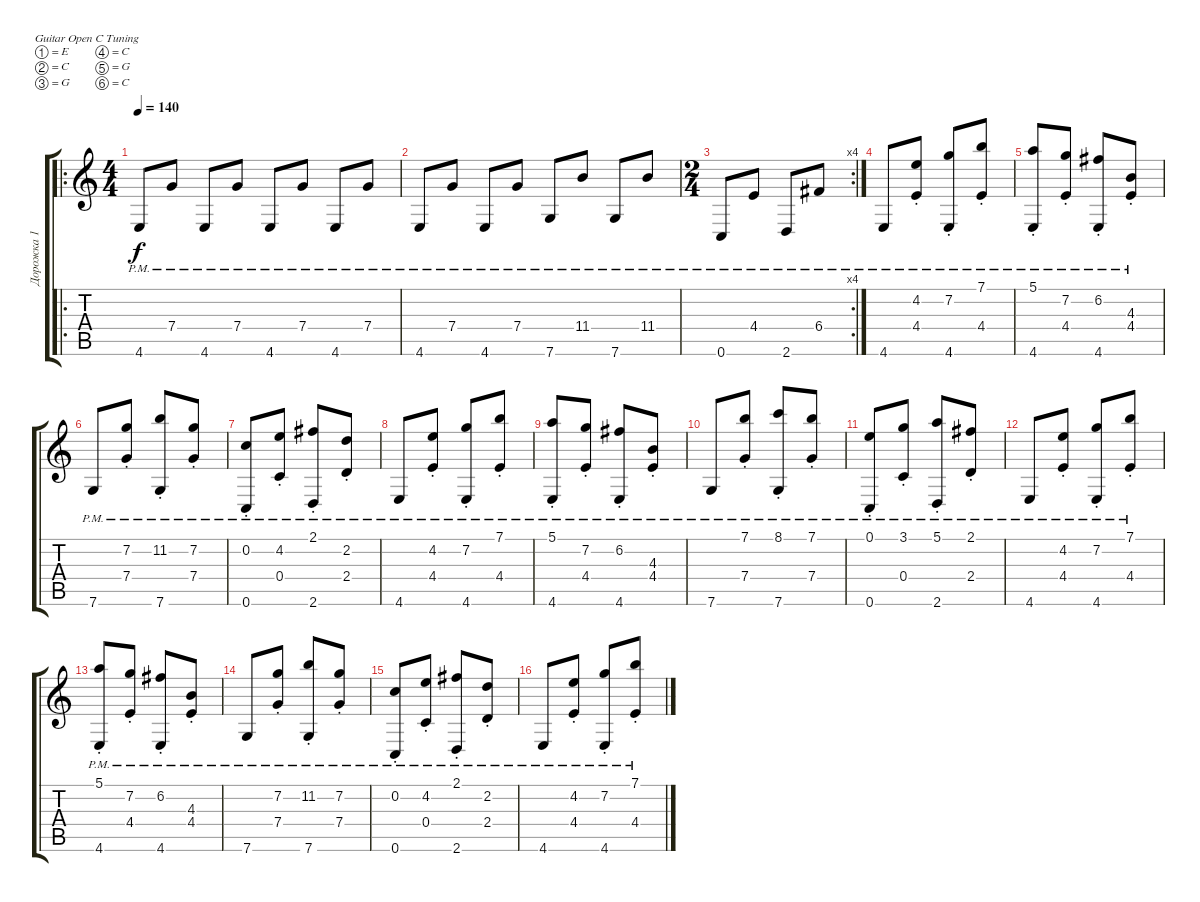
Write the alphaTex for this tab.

\defaultSystemsLayout 4
\bracketExtendMode groupsimilarinstruments
\useSystemSignSeparator
\otherSystemsTrackNameOrientation horizontal
\chordDiagramsInScore
\track ("Дорожка 1" "Дорожка 1") {instrument acousticguitarsteel}
\staff {score tabs}
\tuning (E4 C4 G3 C3 G2 C2)
\ro
\ts (4 4)
\tempo 140
\clef g2
\scale
0.979421
\ks c
4.6{pm}.8{dy f beam Up} 7.4{pm}.8{beam Up} 4.6{pm}.8{beam Up} 7.4{pm}.8{beam Up} 4.6{pm}.8{beam Up} 7.4{pm}.8{beam Up} 4.6{pm}.8{beam Up} 7.4{pm}.8{beam Up} |
\scale
1.03037 4.6{pm}.8{beam Up} 7.4{pm}.8{beam Up} 4.6{pm}.8{beam Up} 7.4{pm}.8{beam Up} 7.6{pm}.8{beam Up} 11.4{pm}.8{beam Up} 7.6{pm}.8{beam Up} 11.4{pm}.8{beam Up} |
\rc 4
\ts (2 4)
\beaming (8 2 2 2 2)
\scale
1.03037 0.6{pm}.8{beam Up} 4.4{pm}.8{beam Up} 2.6{pm}.8{beam Up} 6.4{pm acc #}.8{beam Up} |
\scale
0.939263 4.6{pm}.8{beam Up} (4.2{st} 4.4{pm}).8{beam Up} (7.2{st} 4.6{pm}).8{beam Up} (7.1{st} 4.4{pm}).8{beam Up} |
\scale
1.06074 (5.1{st} 4.6{pm}).8{beam Up} (7.2{st} 4.4{pm}).8{beam Up} (6.2{st acc #} 4.6{pm}).8{beam Up} (4.3{st} 4.4{pm}).8{beam Up} |
\scale
0.969632 7.6{pm}.8{beam Up} (7.2{st} 7.4{pm}).8{beam Up} (11.2{st} 7.6{pm}).8{beam Up} (7.2{st} 7.4{pm}).8{beam Up} |
\scale
0.969632 (0.2{st} 0.6{pm}).8{beam Up} (4.2{st} 0.4{pm}).8{beam Up} (2.1{st acc #} 2.6{pm}).8{beam Up} (2.2{st} 2.4{pm}).8{beam Up} |
\scale
1.06074 4.6{pm}.8{beam Up} (4.2{st} 4.4{pm}).8{beam Up} (7.2{st} 4.6{pm}).8{beam Up} (7.1{st} 4.4{pm}).8{beam Up} |
\scale
0.969632 (5.1{st} 4.6{pm}).8{beam Up} (7.2{st} 4.4{pm}).8{beam Up} (6.2{st acc #} 4.6{pm}).8{beam Up} (4.3{st} 4.4{pm}).8{beam Up} |
\scale
0.969632 7.6{pm}.8{beam Up} (7.1{st} 7.4{pm}).8{beam Up} (8.1{st} 7.6{pm}).8{beam Up} (7.1{st} 7.4{pm}).8{beam Up} |
\scale
1.06074 (0.1{st} 0.6{pm}).8{beam Up} (3.1{st} 0.4{pm}).8{beam Up} (5.1{st} 2.6{pm}).8{beam Up} (2.1{st acc #} 2.4{pm}).8{beam Up} |
\scale
0.969632 4.6{pm}.8{beam Up} (4.2{st} 4.4{pm}).8{beam Up} (7.2{st} 4.6{pm}).8{beam Up} (7.1{st} 4.4{pm}).8{beam Up} |
\scale
0.969632 (5.1{st} 4.6{pm}).8{beam Up} (7.2{st} 4.4{pm}).8{beam Up} (6.2{st acc #} 4.6{pm}).8{beam Up} (4.3{st} 4.4{pm}).8{beam Up} |
\scale
1.06074 7.6{pm}.8{beam Up} (7.2{st} 7.4{pm}).8{beam Up} (11.2{st} 7.6{pm}).8{beam Up} (7.2{st} 7.4{pm}).8{beam Up} |
\scale
0.969632 (0.2{st} 0.6{pm}).8{beam Up} (4.2{st} 0.4{pm}).8{beam Up} (2.1{st acc #} 2.6{pm}).8{beam Up} (2.2{st} 2.4{pm}).8{beam Up} |
\scale
0.969632 4.6{pm}.8{beam Up} (4.2{st} 4.4{pm}).8{beam Up} (7.2{st} 4.6{pm}).8{beam Up} (7.1{st} 4.4{pm}).8{beam Up}
